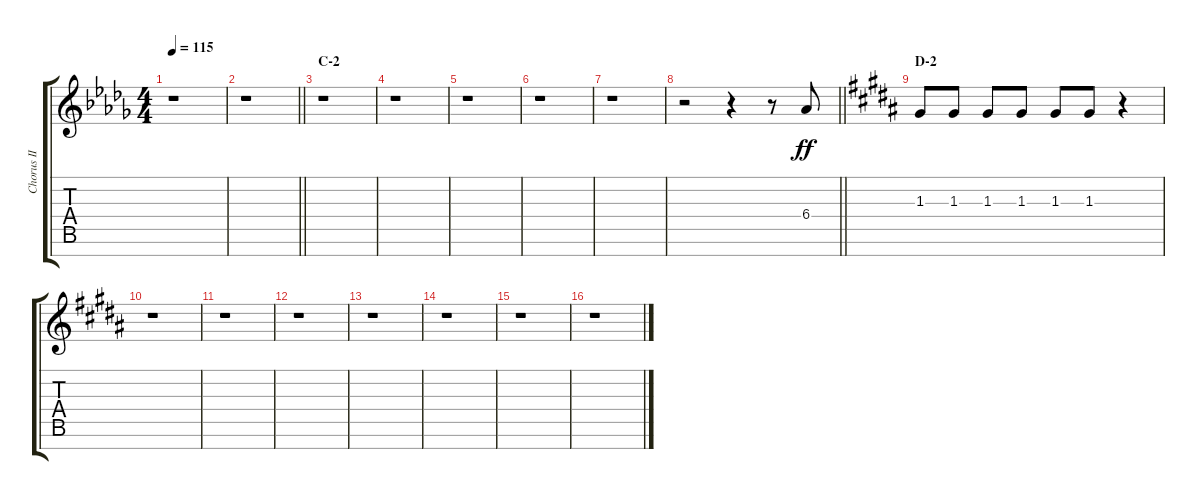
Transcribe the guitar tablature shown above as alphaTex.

\track ("Chorus II" "Chorus II") {instrument voiceoohs}
\staff {score tabs}
\tuning (E5 B4 G4 D4 A3 E3 B2) {hide}
\ts (4 4)
\tempo 115
\clef g2
\ks db
r.1{dy ff} |
\barLineRight lightlight
r.1 |
\section ("" "C-2")
r.1 |
r.1 |
r.1 |
r.1 |
r.1 |
\barLineRight lightlight
r.2 r.4 r.8 6.4.8 |
\section ("" "D-2")
\ks b
1.3.8 1.3.8 1.3.8 1.3.8 1.3.8 1.3.8 r.4 |
r.1 |
r.1 |
r.1 |
r.1 |
r.1 |
r.1 |
r.1
